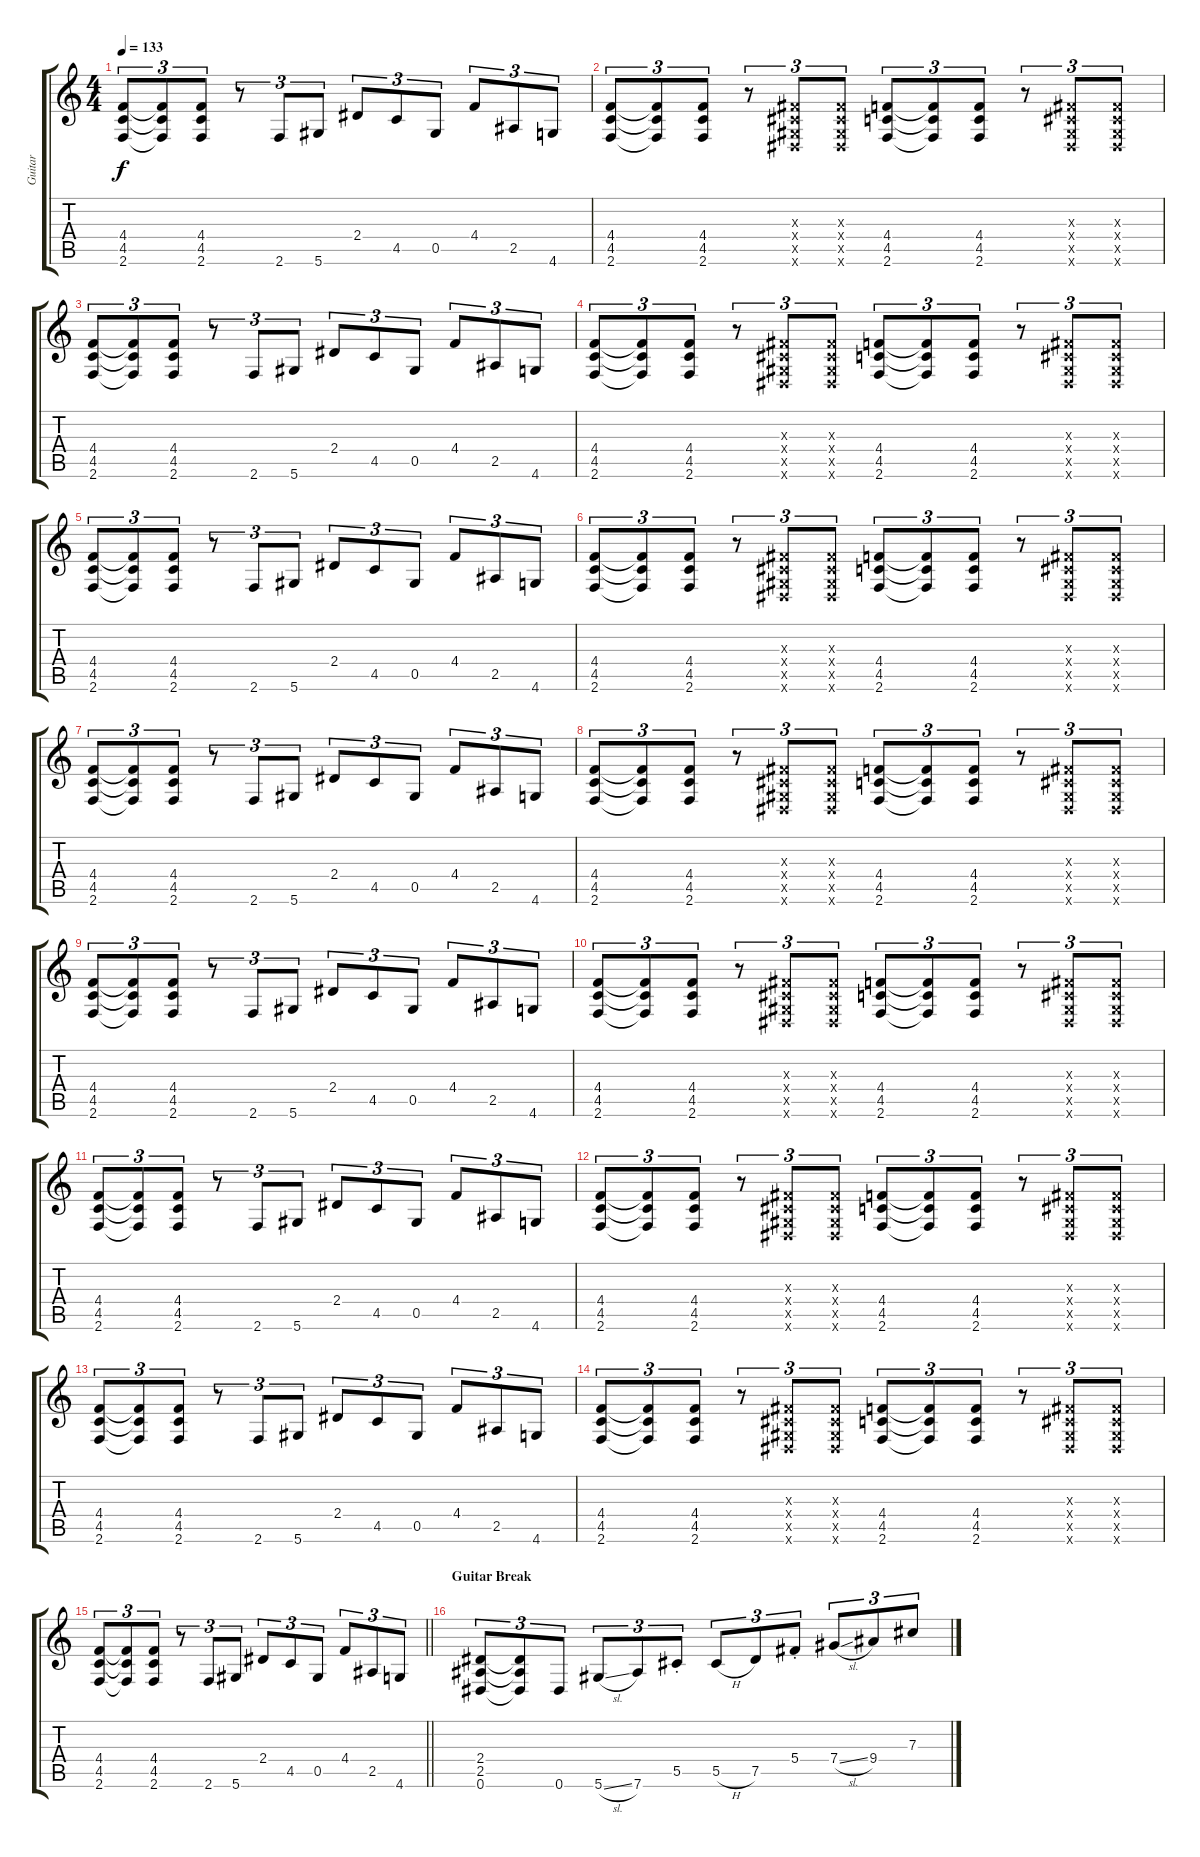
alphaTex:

\track ("Guitar" "Guitar") {instrument distortionguitar}
\staff {score tabs}
\tuning (Eb4 Bb3 Gb3 Db3 Ab2 Eb2) {hide}
\ts (4 4)
\tempo 133
\clef g2
\ks c
(4.4 4.5 2.6).8{tu (3 2) dy f} (4.4{t} 4.5{t} 2.6{t}).8{tu (3 2)} (4.4 4.5 2.6).8{tu (3 2)} r.8{tu (3 2)} 2.6.8{tu (3 2)} 5.6.8{tu (3 2)} 2.4.8{tu (3 2)} 4.5.8{tu (3 2)} 0.5.8{tu (3 2)} 4.4.8{tu (3 2)} 2.5.8{tu (3 2)} 4.6.8{tu (3 2)} |
(4.4 4.5 2.6).8{tu (3 2)} (4.4{t} 4.5{t} 2.6{t}).8{tu (3 2)} (4.4 4.5 2.6).8{tu (3 2)} r.8{tu (3 2)} (0.3{x} 0.4{x} 0.5{x} 0.6{x}).8{tu (3 2)} (0.3{x} 0.4{x} 0.5{x} 0.6{x}).8{tu (3 2)} (4.4 4.5 2.6).8{tu (3 2)} (4.4{t} 4.5{t} 2.6{t}).8{tu (3 2)} (4.4 4.5 2.6).8{tu (3 2)} r.8{tu (3 2)} (0.3{x} 0.4{x} 0.5{x} 0.6{x}).8{tu (3 2)} (0.3{x} 0.4{x} 0.5{x} 0.6{x}).8{tu (3 2)} |
(4.4 4.5 2.6).8{tu (3 2)} (4.4{t} 4.5{t} 2.6{t}).8{tu (3 2)} (4.4 4.5 2.6).8{tu (3 2)} r.8{tu (3 2)} 2.6.8{tu (3 2)} 5.6.8{tu (3 2)} 2.4.8{tu (3 2)} 4.5.8{tu (3 2)} 0.5.8{tu (3 2)} 4.4.8{tu (3 2)} 2.5.8{tu (3 2)} 4.6.8{tu (3 2)} |
(4.4 4.5 2.6).8{tu (3 2)} (4.4{t} 4.5{t} 2.6{t}).8{tu (3 2)} (4.4 4.5 2.6).8{tu (3 2)} r.8{tu (3 2)} (0.3{x} 0.4{x} 0.5{x} 0.6{x}).8{tu (3 2)} (0.3{x} 0.4{x} 0.5{x} 0.6{x}).8{tu (3 2)} (4.4 4.5 2.6).8{tu (3 2)} (4.4{t} 4.5{t} 2.6{t}).8{tu (3 2)} (4.4 4.5 2.6).8{tu (3 2)} r.8{tu (3 2)} (0.3{x} 0.4{x} 0.5{x} 0.6{x}).8{tu (3 2)} (0.3{x} 0.4{x} 0.5{x} 0.6{x}).8{tu (3 2)} |
(4.4 4.5 2.6).8{tu (3 2)} (4.4{t} 4.5{t} 2.6{t}).8{tu (3 2)} (4.4 4.5 2.6).8{tu (3 2)} r.8{tu (3 2)} 2.6.8{tu (3 2)} 5.6.8{tu (3 2)} 2.4.8{tu (3 2)} 4.5.8{tu (3 2)} 0.5.8{tu (3 2)} 4.4.8{tu (3 2)} 2.5.8{tu (3 2)} 4.6.8{tu (3 2)} |
(4.4 4.5 2.6).8{tu (3 2)} (4.4{t} 4.5{t} 2.6{t}).8{tu (3 2)} (4.4 4.5 2.6).8{tu (3 2)} r.8{tu (3 2)} (0.3{x} 0.4{x} 0.5{x} 0.6{x}).8{tu (3 2)} (0.3{x} 0.4{x} 0.5{x} 0.6{x}).8{tu (3 2)} (4.4 4.5 2.6).8{tu (3 2)} (4.4{t} 4.5{t} 2.6{t}).8{tu (3 2)} (4.4 4.5 2.6).8{tu (3 2)} r.8{tu (3 2)} (0.3{x} 0.4{x} 0.5{x} 0.6{x}).8{tu (3 2)} (0.3{x} 0.4{x} 0.5{x} 0.6{x}).8{tu (3 2)} |
(4.4 4.5 2.6).8{tu (3 2)} (4.4{t} 4.5{t} 2.6{t}).8{tu (3 2)} (4.4 4.5 2.6).8{tu (3 2)} r.8{tu (3 2)} 2.6.8{tu (3 2)} 5.6.8{tu (3 2)} 2.4.8{tu (3 2)} 4.5.8{tu (3 2)} 0.5.8{tu (3 2)} 4.4.8{tu (3 2)} 2.5.8{tu (3 2)} 4.6.8{tu (3 2)} |
(4.4 4.5 2.6).8{tu (3 2)} (4.4{t} 4.5{t} 2.6{t}).8{tu (3 2)} (4.4 4.5 2.6).8{tu (3 2)} r.8{tu (3 2)} (0.3{x} 0.4{x} 0.5{x} 0.6{x}).8{tu (3 2)} (0.3{x} 0.4{x} 0.5{x} 0.6{x}).8{tu (3 2)} (4.4 4.5 2.6).8{tu (3 2)} (4.4{t} 4.5{t} 2.6{t}).8{tu (3 2)} (4.4 4.5 2.6).8{tu (3 2)} r.8{tu (3 2)} (0.3{x} 0.4{x} 0.5{x} 0.6{x}).8{tu (3 2)} (0.3{x} 0.4{x} 0.5{x} 0.6{x}).8{tu (3 2)} |
(4.4 4.5 2.6).8{tu (3 2)} (4.4{t} 4.5{t} 2.6{t}).8{tu (3 2)} (4.4 4.5 2.6).8{tu (3 2)} r.8{tu (3 2)} 2.6.8{tu (3 2)} 5.6.8{tu (3 2)} 2.4.8{tu (3 2)} 4.5.8{tu (3 2)} 0.5.8{tu (3 2)} 4.4.8{tu (3 2)} 2.5.8{tu (3 2)} 4.6.8{tu (3 2)} |
(4.4 4.5 2.6).8{tu (3 2)} (4.4{t} 4.5{t} 2.6{t}).8{tu (3 2)} (4.4 4.5 2.6).8{tu (3 2)} r.8{tu (3 2)} (0.3{x} 0.4{x} 0.5{x} 0.6{x}).8{tu (3 2)} (0.3{x} 0.4{x} 0.5{x} 0.6{x}).8{tu (3 2)} (4.4 4.5 2.6).8{tu (3 2)} (4.4{t} 4.5{t} 2.6{t}).8{tu (3 2)} (4.4 4.5 2.6).8{tu (3 2)} r.8{tu (3 2)} (0.3{x} 0.4{x} 0.5{x} 0.6{x}).8{tu (3 2)} (0.3{x} 0.4{x} 0.5{x} 0.6{x}).8{tu (3 2)} |
(4.4 4.5 2.6).8{tu (3 2)} (4.4{t} 4.5{t} 2.6{t}).8{tu (3 2)} (4.4 4.5 2.6).8{tu (3 2)} r.8{tu (3 2)} 2.6.8{tu (3 2)} 5.6.8{tu (3 2)} 2.4.8{tu (3 2)} 4.5.8{tu (3 2)} 0.5.8{tu (3 2)} 4.4.8{tu (3 2)} 2.5.8{tu (3 2)} 4.6.8{tu (3 2)} |
(4.4 4.5 2.6).8{tu (3 2)} (4.4{t} 4.5{t} 2.6{t}).8{tu (3 2)} (4.4 4.5 2.6).8{tu (3 2)} r.8{tu (3 2)} (0.3{x} 0.4{x} 0.5{x} 0.6{x}).8{tu (3 2)} (0.3{x} 0.4{x} 0.5{x} 0.6{x}).8{tu (3 2)} (4.4 4.5 2.6).8{tu (3 2)} (4.4{t} 4.5{t} 2.6{t}).8{tu (3 2)} (4.4 4.5 2.6).8{tu (3 2)} r.8{tu (3 2)} (0.3{x} 0.4{x} 0.5{x} 0.6{x}).8{tu (3 2)} (0.3{x} 0.4{x} 0.5{x} 0.6{x}).8{tu (3 2)} |
(4.4 4.5 2.6).8{tu (3 2)} (4.4{t} 4.5{t} 2.6{t}).8{tu (3 2)} (4.4 4.5 2.6).8{tu (3 2)} r.8{tu (3 2)} 2.6.8{tu (3 2)} 5.6.8{tu (3 2)} 2.4.8{tu (3 2)} 4.5.8{tu (3 2)} 0.5.8{tu (3 2)} 4.4.8{tu (3 2)} 2.5.8{tu (3 2)} 4.6.8{tu (3 2)} |
(4.4 4.5 2.6).8{tu (3 2)} (4.4{t} 4.5{t} 2.6{t}).8{tu (3 2)} (4.4 4.5 2.6).8{tu (3 2)} r.8{tu (3 2)} (0.3{x} 0.4{x} 0.5{x} 0.6{x}).8{tu (3 2)} (0.3{x} 0.4{x} 0.5{x} 0.6{x}).8{tu (3 2)} (4.4 4.5 2.6).8{tu (3 2)} (4.4{t} 4.5{t} 2.6{t}).8{tu (3 2)} (4.4 4.5 2.6).8{tu (3 2)} r.8{tu (3 2)} (0.3{x} 0.4{x} 0.5{x} 0.6{x}).8{tu (3 2)} (0.3{x} 0.4{x} 0.5{x} 0.6{x}).8{tu (3 2)} |
\barLineRight lightlight
(4.4 4.5 2.6).8{tu (3 2)} (4.4{t} 4.5{t} 2.6{t}).8{tu (3 2)} (4.4 4.5 2.6).8{tu (3 2)} r.8{tu (3 2)} 2.6.8{tu (3 2)} 5.6.8{tu (3 2)} 2.4.8{tu (3 2)} 4.5.8{tu (3 2)} 0.5.8{tu (3 2)} 4.4.8{tu (3 2)} 2.5.8{tu (3 2)} 4.6.8{tu (3 2)} |
\section ("" "Guitar Break")
(2.4 2.5 0.6).8{tu (3 2)} (2.4{t} 2.5{t} 0.6{t}).8{tu (3 2)} 0.6.8{tu (3 2)} 5.6{sl}.8{tu (3 2)} 7.6.8{tu (3 2)} 5.5{st}.8{tu (3 2)} 5.5{h}.8{tu (3 2)} 7.5.8{tu (3 2)} 5.4{st}.8{tu (3 2)} 7.4{sl}.8{tu (3 2)} 9.4.8{tu (3 2)} 7.3.8{tu (3 2)}
